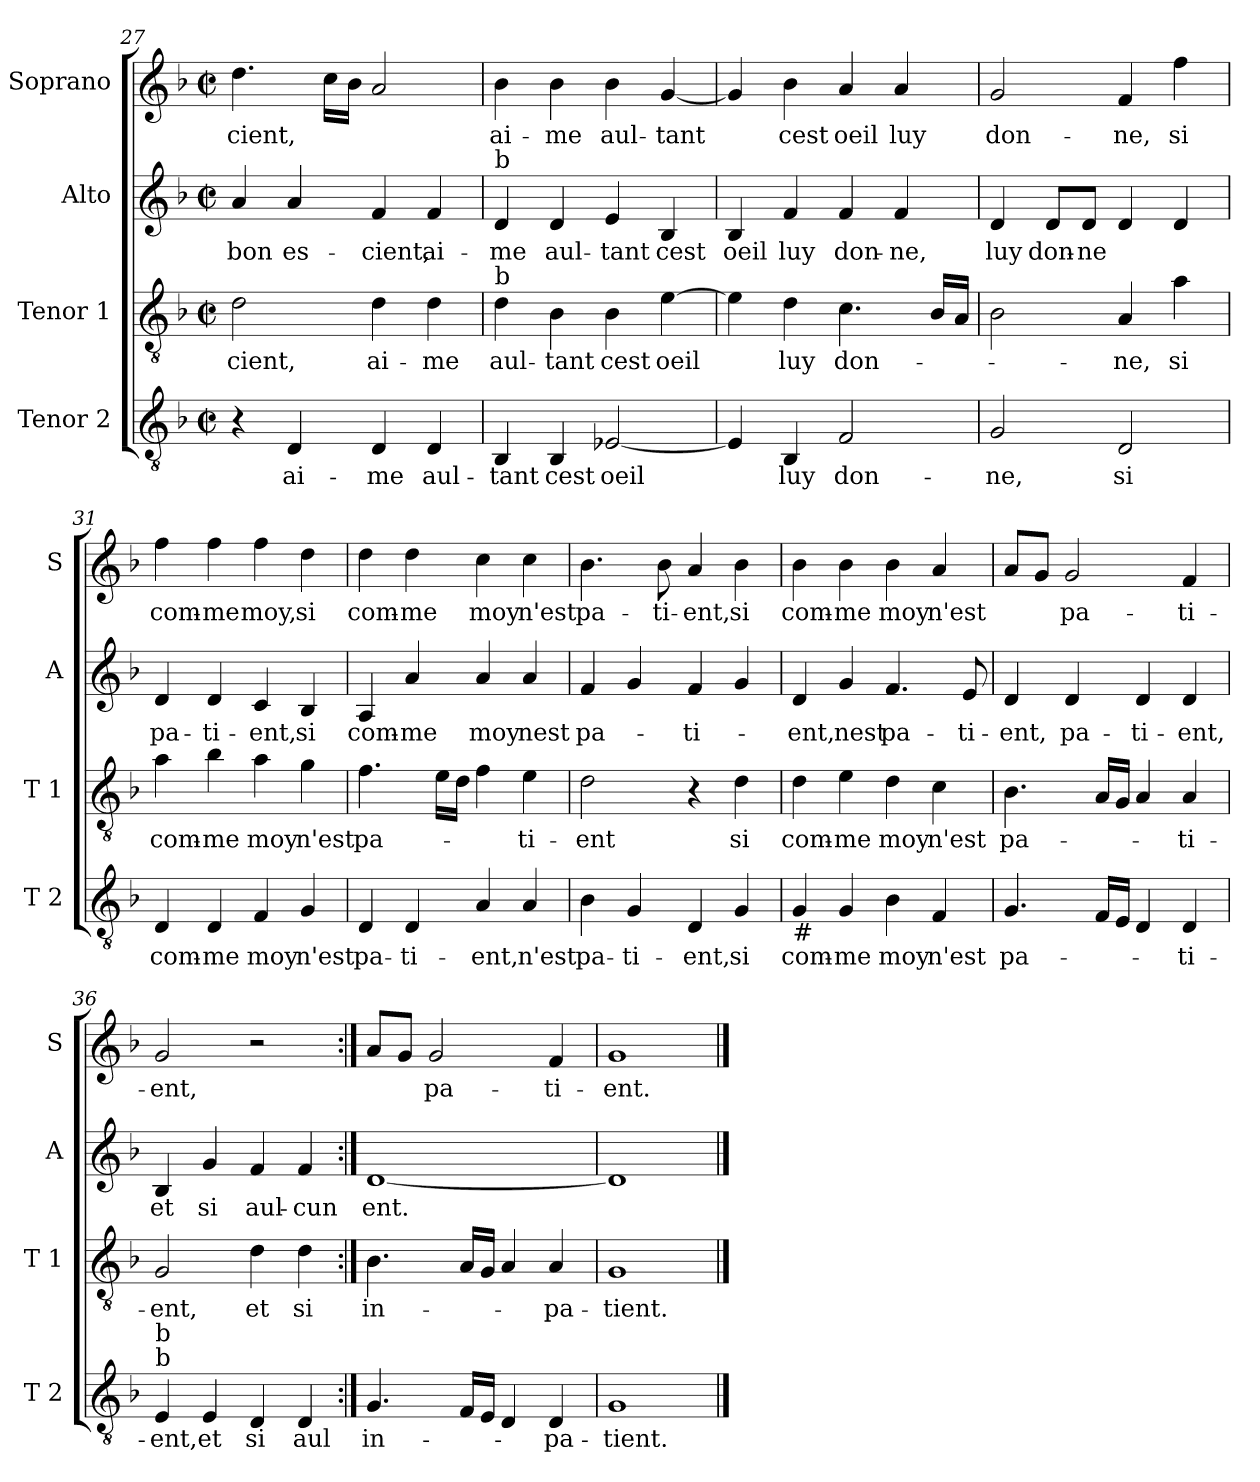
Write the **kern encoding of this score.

**kern	**text	**kern	**text	**kern	**text	**kern	**text
*part4	*part4	*part3	*part3	*part2	*part2	*part1	*part1
*staff4	*staff4	*staff3	*staff3	*staff2	*staff2	*staff1	*staff1
*I"Tenor 2	*	*I"Tenor 1	*	*I"Alto	*	*I"Soprano	*
*I'T 2	*	*I'T 1	*	*I'A	*	*I'S	*
*clefGv2	*	*clefGv2	*	*clefG2	*	*clefG2	*
*k[b-]	*	*k[b-]	*	*k[b-]	*	*k[b-]	*
*F:	*	*F:	*	*F:	*	*F:	*
*M2/2	*	*M2/2	*	*M2/2	*	*M2/2	*
*met(c|)	*	*met(c|)	*	*met(c|)	*	*met(c|)	*
=27	=27	=27	=27	=27	=27	=27	=27
!	!	!	!LO:LY:b	!	!LO:LY:b	!	!LO:LY:b
4r	.	2d\	-cient,	4a/	bon	4.dd\	-cient,
!	!LO:LY:b	!	!	!	!LO:LY:b	!	!
4D/	ai-	.	.	4a/	es-	.	.
.	.	.	.	.	.	16cc\LL	.
.	.	.	.	.	.	16b-\JJ	.
!	!LO:LY:b	!	!LO:LY:b	!	!LO:LY:b	!	!
4D/	-me	4d\	ai-	4f/	-cient,	2a/	.
!	!LO:LY:b	!	!LO:LY:b	!	!LO:LY:b	!	!
4D/	aul-	4d\	-me	4f/	ai-	.	.
=28	=28	=28	=28	=28	=28	=28	=28
!	!	!	!	!LO:TX:a:t=b	!	!	!
!	!	!LO:TX:a:t=b	!	!	!	!	!
!	!LO:LY:b	!	!LO:LY:b	!	!LO:LY:b	!	!LO:LY:b
4BB-/	-tant	4d\	aul-	4d/	-me	4b-\	ai-
!	!LO:LY:b	!	!LO:LY:b	!	!LO:LY:b	!	!LO:LY:b
4BB-/	cest	4B-\	-tant	4d/	aul-	4b-\	-me
!	!LO:LY:b	!	!LO:LY:b	!	!LO:LY:b	!	!LO:LY:b
[2E-X/	oeil	4B-\	cest	4e/	-tant	4b-\	aul-
!	!	!	!LO:LY:b	!	!LO:LY:b	!	!LO:LY:b
.	.	[4e\	oeil	4B-/	cest	[4g/	-tant
=29	=29	=29	=29	=29	=29	=29	=29
!	!	!	!	!	!LO:LY:b	!	!
4E-/]	.	4e\]	.	4B-/	oeil	4g/]	.
!	!LO:LY:b	!	!LO:LY:b	!	!LO:LY:b	!	!LO:LY:b
4BB-/	luy	4d\	luy	4f/	luy	4b-\	cest
!	!LO:LY:b	!	!LO:LY:b	!	!LO:LY:b	!	!LO:LY:b
2F/	don-	4.c\	don-	4f/	don-	4a/	oeil
!	!	!	!	!	!LO:LY:b	!	!LO:LY:b
.	.	.	.	4f/	-ne,	4a/	luy
.	.	16B-/LL	.	.	.	.	.
.	.	16A/JJ	.	.	.	.	.
=30	=30	=30	=30	=30	=30	=30	=30
!	!LO:LY:b	!	!	!	!LO:LY:b	!	!LO:LY:b
2G/	-ne,	2B-\	.	4d/	luy	2g/	don-
!	!	!	!	!	!LO:LY:b	!	!
.	.	.	.	8d/L	don-	.	.
!	!	!	!	!	!LO:LY:b	!	!
.	.	.	.	8d/J	-ne	.	.
!	!LO:LY:b	!	!LO:LY:b	!	!	!	!LO:LY:b
2D/	si	4A/	-ne,	4d/	.	4f/	-ne,
!	!	!	!LO:LY:b	!	!	!	!LO:LY:b
.	.	4a\	si	4d/	.	4ff\	si
!!LO:LB:g=z
=31	=31	=31	=31	=31	=31	=31	=31
!	!LO:LY:b	!	!LO:LY:b	!	!LO:LY:b	!	!LO:LY:b
4D/	com-	4a\	com-	4d/	pa-	4ff\	com-
!	!LO:LY:b	!	!LO:LY:b	!	!LO:LY:b	!	!LO:LY:b
4D/	-me	4b-\	-me	4d/	-ti-	4ff\	-me
!	!LO:LY:b	!	!LO:LY:b	!	!LO:LY:b	!	!LO:LY:b
4F/	moy	4a\	moy	4c/	-ent,	4ff\	moy,
!	!LO:LY:b	!	!LO:LY:b	!	!LO:LY:b	!	!LO:LY:b
4G/	n'est	4g\	n'est	4B-/	si	4dd\	si
=32	=32	=32	=32	=32	=32	=32	=32
!	!LO:LY:b	!	!LO:LY:b	!	!LO:LY:b	!	!LO:LY:b
4D/	pa-	4.f\	pa-	4A/	com-	4dd\	com-
!	!LO:LY:b	!	!	!	!LO:LY:b	!	!LO:LY:b
4D/	-ti-	.	.	4a/	-me	4dd\	-me
.	.	16e\LL	.	.	.	.	.
.	.	16d\JJ	.	.	.	.	.
!	!LO:LY:b	!	!	!	!LO:LY:b	!	!LO:LY:b
4A/	-ent,	4f\	.	4a/	moy	4cc\	moy
!	!LO:LY:b	!	!LO:LY:b	!	!LO:LY:b	!	!LO:LY:b
4A/	n'est	4e\	-ti-	4a/	nest	4cc\	n'est
=33	=33	=33	=33	=33	=33	=33	=33
!	!LO:LY:b	!	!LO:LY:b	!	!LO:LY:b	!	!LO:LY:b
4B-\	pa-	2d\	-ent	4f/	pa-	4.b-\	pa-
!	!LO:LY:b	!	!	!	!	!	!
4G/	-ti-	.	.	4g/	.	.	.
!	!	!	!	!	!	!	!LO:LY:b
.	.	.	.	.	.	8b-\	-ti-
!	!LO:LY:b	!	!	!	!LO:LY:b	!	!LO:LY:b
4D/	-ent,	4r	.	4f/	-ti-	4a/	-ent,
!	!LO:LY:b	!	!LO:LY:b	!	!	!	!LO:LY:b
4G/	si	4d\	si	4g/	.	4b-\	si
=34	=34	=34	=34	=34	=34	=34	=34
!LO:TX:b:t=#	!	!	!	!	!	!	!
!	!LO:LY:b	!	!LO:LY:b	!	!LO:LY:b	!	!LO:LY:b
4G/	com-	4d\	com-	4d/	-ent,	4b-\	com-
!	!LO:LY:b	!	!LO:LY:b	!	!LO:LY:b	!	!LO:LY:b
4G/	-me	4e\	-me	4g/	nest	4b-\	-me
!	!LO:LY:b	!	!LO:LY:b	!	!LO:LY:b	!	!LO:LY:b
4B-\	moy	4d\	moy	4.f/	pa-	4b-\	moy
!	!LO:LY:b	!	!LO:LY:b	!	!	!	!LO:LY:b
4F/	n'est	4c\	n'est	.	.	4a/	n'est
!	!	!	!	!	!LO:LY:b	!	!
.	.	.	.	8e/	-ti-	.	.
!!LO:LB:g=z
=35	=35	=35	=35	=35	=35	=35	=35
!	!LO:LY:b	!	!LO:LY:b	!	!LO:LY:b	!	!
4.G/	pa-	4.B-\	pa-	4d/	-ent,	8a/L	.
.	.	.	.	.	.	8g/J	.
!	!	!	!	!	!LO:LY:b	!	!LO:LY:b
.	.	.	.	4d/	pa-	2g/	pa-
16F/LL	.	16A/LL	.	.	.	.	.
16E/JJ	.	16G/JJ	.	.	.	.	.
!	!	!	!	!	!LO:LY:b	!	!
4D/	.	4A/	.	4d/	-ti-	.	.
!	!LO:LY:b	!	!LO:LY:b	!	!LO:LY:b	!	!LO:LY:b
4D/	-ti-	4A/	-ti-	4d/	-ent,	4f/	-ti-
=36	=36	=36	=36	=36	=36	=36	=36
!LO:TX:a:t=b	!	!	!	!	!	!	!
!LO:TX:a:t=b	!	!	!	!	!	!	!
!	!LO:LY:b	!	!LO:LY:b	!	!LO:LY:b	!	!LO:LY:b
4E/	-ent,	2G/	-ent,	4B-/	et	2g/	-ent,
!	!LO:LY:b	!	!	!	!LO:LY:b	!	!
4E/	et	.	.	4g/	si	.	.
!	!LO:LY:b	!	!LO:LY:b	!	!LO:LY:b	!	!
4D/	si	4d\	et	4f/	aul-	2r	.
!	!LO:LY:b	!	!LO:LY:b	!	!LO:LY:b	!	!
4D/	aul	4d\	si	4f/	-cun	.	.
=37:|!	=37:|!	=37:|!	=37:|!	=37:|!	=37:|!	=37:|!	=37:|!
!	!LO:LY:b	!	!LO:LY:b	!	!LO:LY:b	!	!
4.G/	in-	4.B-\	in-	[1d	ent.	8a/L	.
.	.	.	.	.	.	8g/J	.
!	!	!	!	!	!	!	!LO:LY:b
.	.	.	.	.	.	2g/	pa-
16F/LL	.	16A/LL	.	.	.	.	.
16E/JJ	.	16G/JJ	.	.	.	.	.
4D/	.	4A/	.	.	.	.	.
!	!LO:LY:b	!	!LO:LY:b	!	!	!	!LO:LY:b
4D/	-pa-	4A/	-pa-	.	.	4f/	-ti-
=38	=38	=38	=38	=38	=38	=38	=38
!	!LO:LY:b	!	!LO:LY:b	!	!	!	!LO:LY:b
1G	-tient.	1G	-tient.	1d]	.	1g	-ent.
==	==	==	==	==	==	==	==
*-	*-	*-	*-	*-	*-	*-	*-
